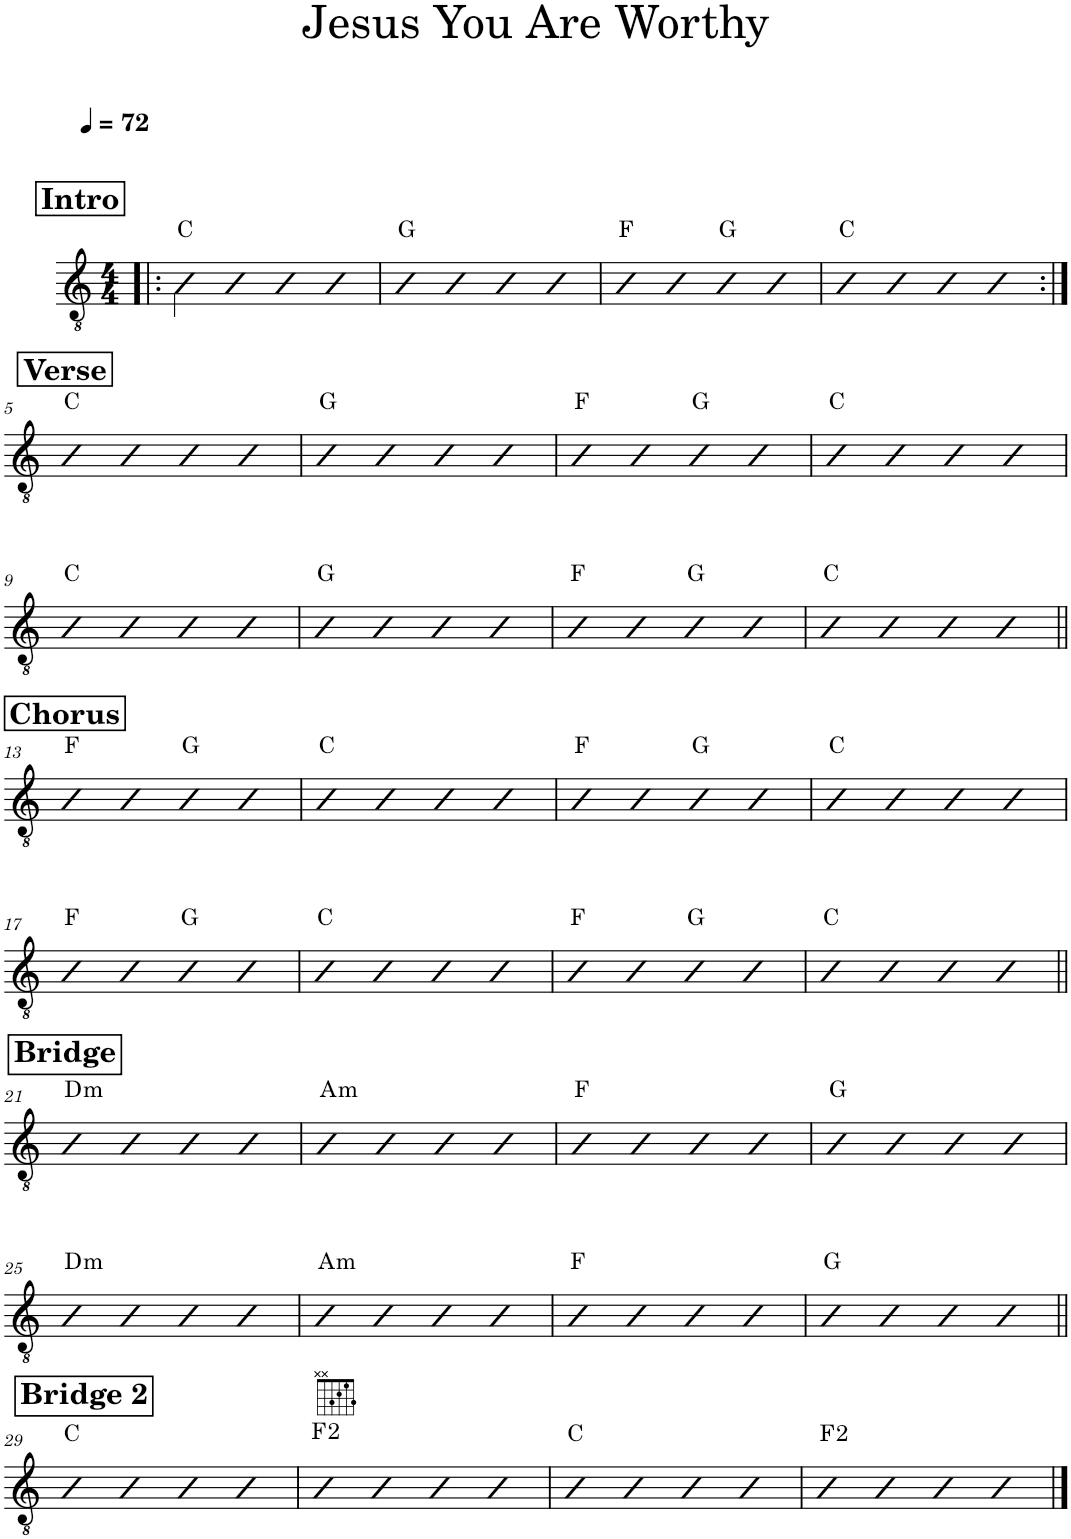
**kern	**harte
*part1	*part1
*staff1	*
*I"Classical Guitar	*
*I'Guit.	*
*clefGv2	*
*k[]	*
*M4/4	*
*MM72	*
!!LO:REH:place=s1:a:B:cj:fs=14:t=Intro
=1!|:	=1!|:
4B\	C:maj
4B	.
4B	.
4B	.
=2	=2
4B	G:maj
4B	.
4B	.
4B	.
=3	=3
4B	F:maj
4B	.
4B	G:maj
4B	.
=4	=4
4B	C:maj
4B	.
4B	.
4B	.
!!LO:LB:g=z
!!LO:REH:place=s1:a:B:cj:fs=14:t=Verse
=5:|!	=5:|!
4B	C:maj
4B	.
4B	.
4B	.
=6	=6
4B	G:maj
4B	.
4B	.
4B	.
=7	=7
4B	F:maj
4B	.
4B	G:maj
4B	.
=8	=8
4B	C:maj
4B	.
4B	.
4B	.
!!LO:LB:g=z
=9	=9
4B	C:maj
4B	.
4B	.
4B	.
=10	=10
4B	G:maj
4B	.
4B	.
4B	.
=11	=11
4B	F:maj
4B	.
4B	G:maj
4B	.
=12	=12
4B	C:maj
4B	.
4B	.
4B	.
!!LO:LB:g=z
!!LO:REH:place=s1:a:B:cj:fs=14:t=Chorus
=13||	=13||
4B	F:maj
4B	.
4B	G:maj
4B	.
=14	=14
4B	C:maj
4B	.
4B	.
4B	.
=15	=15
4B	F:maj
4B	.
4B	G:maj
4B	.
=16	=16
4B	C:maj
4B	.
4B	.
4B	.
!!LO:LB:g=z
=17	=17
4B	F:maj
4B	.
4B	G:maj
4B	.
=18	=18
4B	C:maj
4B	.
4B	.
4B	.
=19	=19
4B	F:maj
4B	.
4B	G:maj
4B	.
=20	=20
4B	C:maj
4B	.
4B	.
4B	.
!!LO:LB:g=z
!!LO:REH:place=s1:a:B:cj:fs=14:t=Bridge
=21||	=21||
!	!LO:H:kt=m
4B	D:min
4B	.
4B	.
4B	.
=22	=22
!	!LO:H:kt=m
4B	A:min
4B	.
4B	.
4B	.
=23	=23
4B	F:maj
4B	.
4B	.
4B	.
=24	=24
4B	G:maj
4B	.
4B	.
4B	.
!!LO:LB:g=z
=25	=25
!	!LO:H:kt=m
4B	D:min
4B	.
4B	.
4B	.
=26	=26
!	!LO:H:kt=m
4B	A:min
4B	.
4B	.
4B	.
=27	=27
4B	F:maj
4B	.
4B	.
4B	.
=28	=28
4B	G:maj
4B	.
4B	.
4B	.
!!LO:LB:g=z
!!LO:REH:place=s1:a:B:cj:fs=14:t=Bridge 2
=29||	=29||
4B	C:maj
4B	.
4B	.
4B	.
=30	=30
4B	F:maj(2)
4B	.
4B	.
4B	.
=31	=31
4B	C:maj
4B	.
4B	.
4B	.
=32	=32
4B	F:maj(2)
4B	.
4B	.
4B	.
==	==
*-	*-
